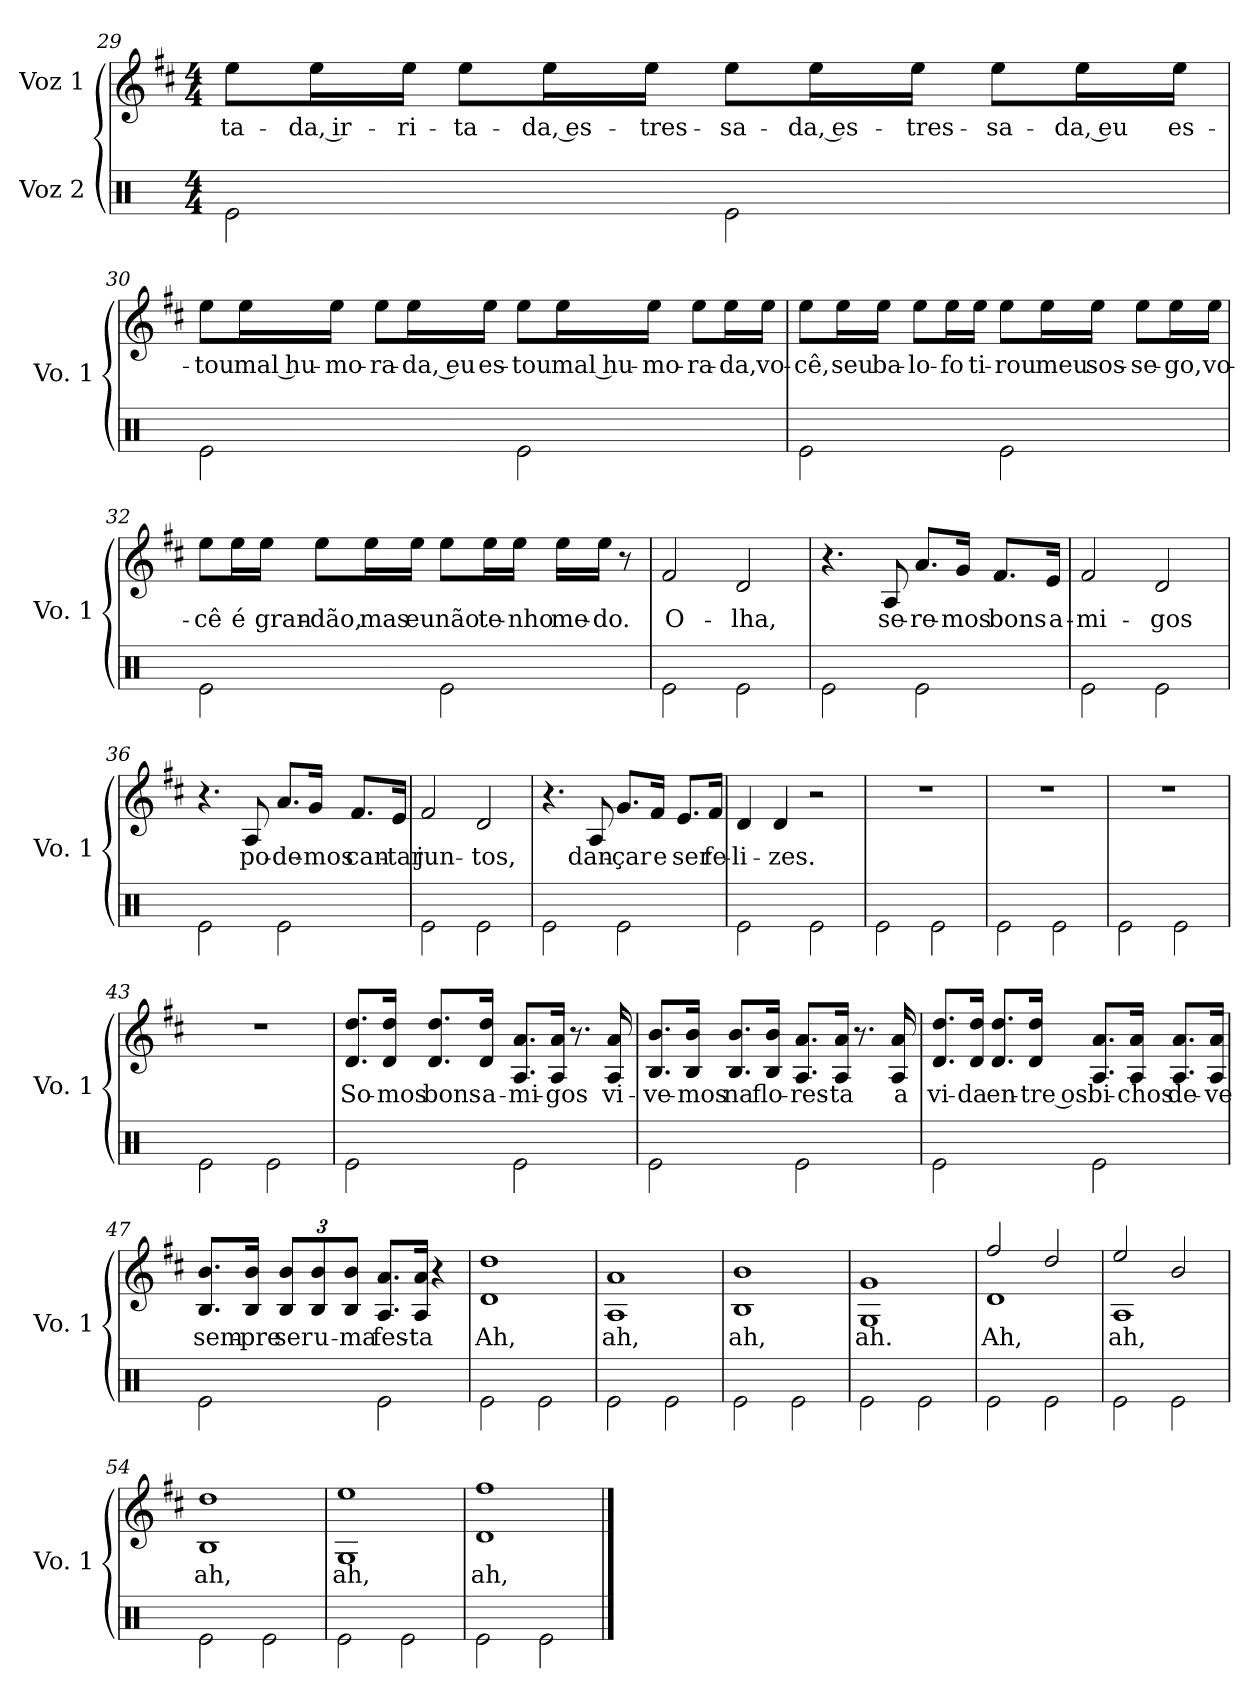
**kern	**kern	**text
*part2	*part1	*part1
*staff2	*staff1	*staff1
*I"Voz 2	*I"Voz 1	*
*	*I'Vo. 1	*
*clefX	*clefG2	*
*k[]	*k[f#c#]	*
*M4/4	*M4/4	*
=29	=29	=29
!	!	!LO:LY:b
2Re\	8ee\L	-ta-
!	!	!LO:LY:b
.	16ee\L	-da, ir-
!	!	!LO:LY:b
.	16ee\JJ	-ri-
!	!	!LO:LY:b
.	8ee\L	-ta-
!	!	!LO:LY:b
.	16ee\L	-da, es-
!	!	!LO:LY:b
.	16ee\JJ	-tres-
!	!	!LO:LY:b
2Re\	8ee\L	-sa-
!	!	!LO:LY:b
.	16ee\L	-da, es-
!	!	!LO:LY:b
.	16ee\JJ	-tres-
!	!	!LO:LY:b
.	8ee\L	-sa-
!	!	!LO:LY:b
.	16ee\L	-da, eu
!	!	!LO:LY:b
.	16ee\JJ	es-
!!LO:LB:g=z
=30	=30	=30
!	!	!LO:LY:b
2Re\	8ee\L	-tou
!	!	!LO:LY:b
.	16ee\L	mal hu-
!	!	!LO:LY:b
.	16ee\JJ	-mo-
!	!	!LO:LY:b
.	8ee\L	-ra-
!	!	!LO:LY:b
.	16ee\L	-da, eu
!	!	!LO:LY:b
.	16ee\JJ	es-
!	!	!LO:LY:b
2Re\	8ee\L	-tou
!	!	!LO:LY:b
.	16ee\L	mal hu-
!	!	!LO:LY:b
.	16ee\JJ	-mo-
!	!	!LO:LY:b
.	8ee\L	-ra-
!	!	!LO:LY:b
.	16ee\L	-da,
!	!	!LO:LY:b
.	16ee\JJ	vo-
!!LO:LB:g=z
=31	=31	=31
!	!	!LO:LY:b
2Re\	8ee\L	-cê,
!	!	!LO:LY:b
.	16ee\L	seu
!	!	!LO:LY:b
.	16ee\JJ	ba-
!	!	!LO:LY:b
.	8ee\L	-lo-
!	!	!LO:LY:b
.	16ee\L	-fo
!	!	!LO:LY:b
.	16ee\JJ	ti-
!	!	!LO:LY:b
2Re\	8ee\L	-rou
!	!	!LO:LY:b
.	16ee\L	meu
!	!	!LO:LY:b
.	16ee\JJ	sos-
!	!	!LO:LY:b
.	8ee\L	-se-
!	!	!LO:LY:b
.	16ee\L	-go,
!	!	!LO:LY:b
.	16ee\JJ	vo-
=32	=32	=32
!	!	!LO:LY:b
2Re\	8ee\L	-cê
!	!	!LO:LY:b
.	16ee\L	é
!	!	!LO:LY:b
.	16ee\JJ	gran-
!	!	!LO:LY:b
.	8ee\L	-dão,
!	!	!LO:LY:b
.	16ee\L	mas
!	!	!LO:LY:b
.	16ee\JJ	eu
!	!	!LO:LY:b
2Re\	8ee\L	não
!	!	!LO:LY:b
.	16ee\L	te-
!	!	!LO:LY:b
.	16ee\JJ	-nho
!	!	!LO:LY:b
.	16ee\LL	me-
!	!	!LO:LY:b
.	16ee\JJ	-do.
.	8r	.
!!LO:LB:g=z
=33	=33	=33
!	!	!LO:LY:b
2Re\	2f#/	O-
!	!	!LO:LY:b
2Re\	2d/	-lha,
=34	=34	=34
2Re\	4.r	.
!	!	!LO:LY:b
.	8A/	se-
!	!	!LO:LY:b
2Re\	8.a/L	-re-
!	!	!LO:LY:b
.	16g/Jk	-mos
!	!	!LO:LY:b
.	8.f#/L	bons
!	!	!LO:LY:b
.	16e/Jk	a-
=35	=35	=35
!	!	!LO:LY:b
2Re\	2f#/	-mi-
!	!	!LO:LY:b
2Re\	2d/	-gos
=36	=36	=36
2Re\	4.r	.
!	!	!LO:LY:b
.	8A/	po-
!	!	!LO:LY:b
2Re\	8.a/L	-de-
!	!	!LO:LY:b
.	16g/Jk	-mos
!	!	!LO:LY:b
.	8.f#/L	can-
!	!	!LO:LY:b
.	16e/Jk	-tar
=37	=37	=37
!	!	!LO:LY:b
2Re\	2f#/	jun-
!	!	!LO:LY:b
2Re\	2d/	-tos,
!!LO:PB:g=z
=38	=38	=38
2Re\	4.r	.
!	!	!LO:LY:b
.	8A/	dan-
!	!	!LO:LY:b
2Re\	8.g/L	-çar
!	!	!LO:LY:b
.	16f#/Jk	e
!	!	!LO:LY:b
.	8.e/L	ser
!	!	!LO:LY:b
.	16f#/Jk	fe-
=39	=39	=39
!	!	!LO:LY:b
2Re\	4d/	-li-
!	!	!LO:LY:b
.	4d/	-zes.
2Re\	2r	.
=40	=40	=40
2Re\	1r	.
2Re\	.	.
=41	=41	=41
2Re\	1r	.
2Re\	.	.
=42	=42	=42
2Re\	1r	.
2Re\	.	.
=43	=43	=43
2Re\	1r	.
2Re\	.	.
=44	=44	=44
!	!	!LO:LY:b
2Re\	8.d/ 8.dd/L	So-
!	!	!LO:LY:b
.	16d/ 16dd/Jk	-mos
!	!	!LO:LY:b
.	8.d/ 8.dd/L	bons
!	!	!LO:LY:b
.	16d/ 16dd/Jk	a-
!	!	!LO:LY:b
2Re\	8.A/ 8.a/L	-mi-
!	!	!LO:LY:b
.	16A/ 16a/Jk	-gos
.	8.r	.
!	!	!LO:LY:b
.	16A/ 16a/	vi-
!!LO:LB:g=z
=45	=45	=45
!	!	!LO:LY:b
2Re\	8.B/ 8.b/L	-ve-
!	!	!LO:LY:b
.	16B/ 16b/Jk	-mos
!	!	!LO:LY:b
.	8.B/ 8.b/L	na
!	!	!LO:LY:b
.	16B/ 16b/Jk	flo-
!	!	!LO:LY:b
2Re\	8.A/ 8.a/L	-res-
!	!	!LO:LY:b
.	16A/ 16a/Jk	-ta
.	8.r	.
!	!	!LO:LY:b
.	16A/ 16a/	a
=46	=46	=46
!	!	!LO:LY:b
2Re\	8.d/ 8.dd/L	vi-
!	!	!LO:LY:b
.	16d/ 16dd/Jk	-da
!	!	!LO:LY:b
.	8.d/ 8.dd/L	en-
!	!	!LO:LY:b
.	16d/ 16dd/Jk	-tre os
!	!	!LO:LY:b
2Re\	8.A/ 8.a/L	bi-
!	!	!LO:LY:b
.	16A/ 16a/Jk	-chos
!	!	!LO:LY:b
.	8.A/ 8.a/L	de-
!	!	!LO:LY:b
.	16A/ 16a/Jk	-ve
=47	=47	=47
!	!	!LO:LY:b
2Re\	8.B/ 8.b/L	sem-
!	!	!LO:LY:b
.	16B/ 16b/Jk	-pre
*	*Xbrackettup	*
!	!	!LO:LY:b
.	12B/ 12b/L	ser
!	!	!LO:LY:b
.	12B/ 12b/	u-
!	!	!LO:LY:b
.	12B/ 12b/J	-ma
!	!	!LO:LY:b
2Re\	8.A/ 8.a/L	fes-
!	!	!LO:LY:b
.	16A/ 16a/Jk	-ta
.	4r	.
!!LO:LB:g=z
=48	=48	=48
!	!	!LO:LY:b
2Re\	1d 1dd	Ah,
2Re\	.	.
=49	=49	=49
!	!	!LO:LY:b
2Re\	1A 1a	ah,
2Re\	.	.
=50	=50	=50
!	!	!LO:LY:b
2Re\	1B 1b	ah,
2Re\	.	.
=51	=51	=51
!	!	!LO:LY:b
2Re\	1G 1g	ah.
2Re\	.	.
=52	=52	=52
!	!	!LO:LY:b
*	*^	*
2Re\	2ff#/	1d	Ah,
2Re\	2dd/	.	.
=53	=53	=53	=53
!	!	!	!LO:LY:b
2Re\	2ee/	1A	ah,
2Re\	2b/	.	.
=54	=54	=54	=54
!	!	!	!LO:LY:b
2Re\	1dd	1B	ah,
2Re\	.	.	.
=55	=55	=55	=55
!	!	!	!LO:LY:b
2Re\	1ee	1G	ah,
2Re\	.	.	.
=56	=56	=56	=56
!	!	!	!LO:LY:b
2Re\	1ff#	1d	ah,
2Re\	.	.	.
*	*v	*v	*
==	==	==
*-	*-	*-
